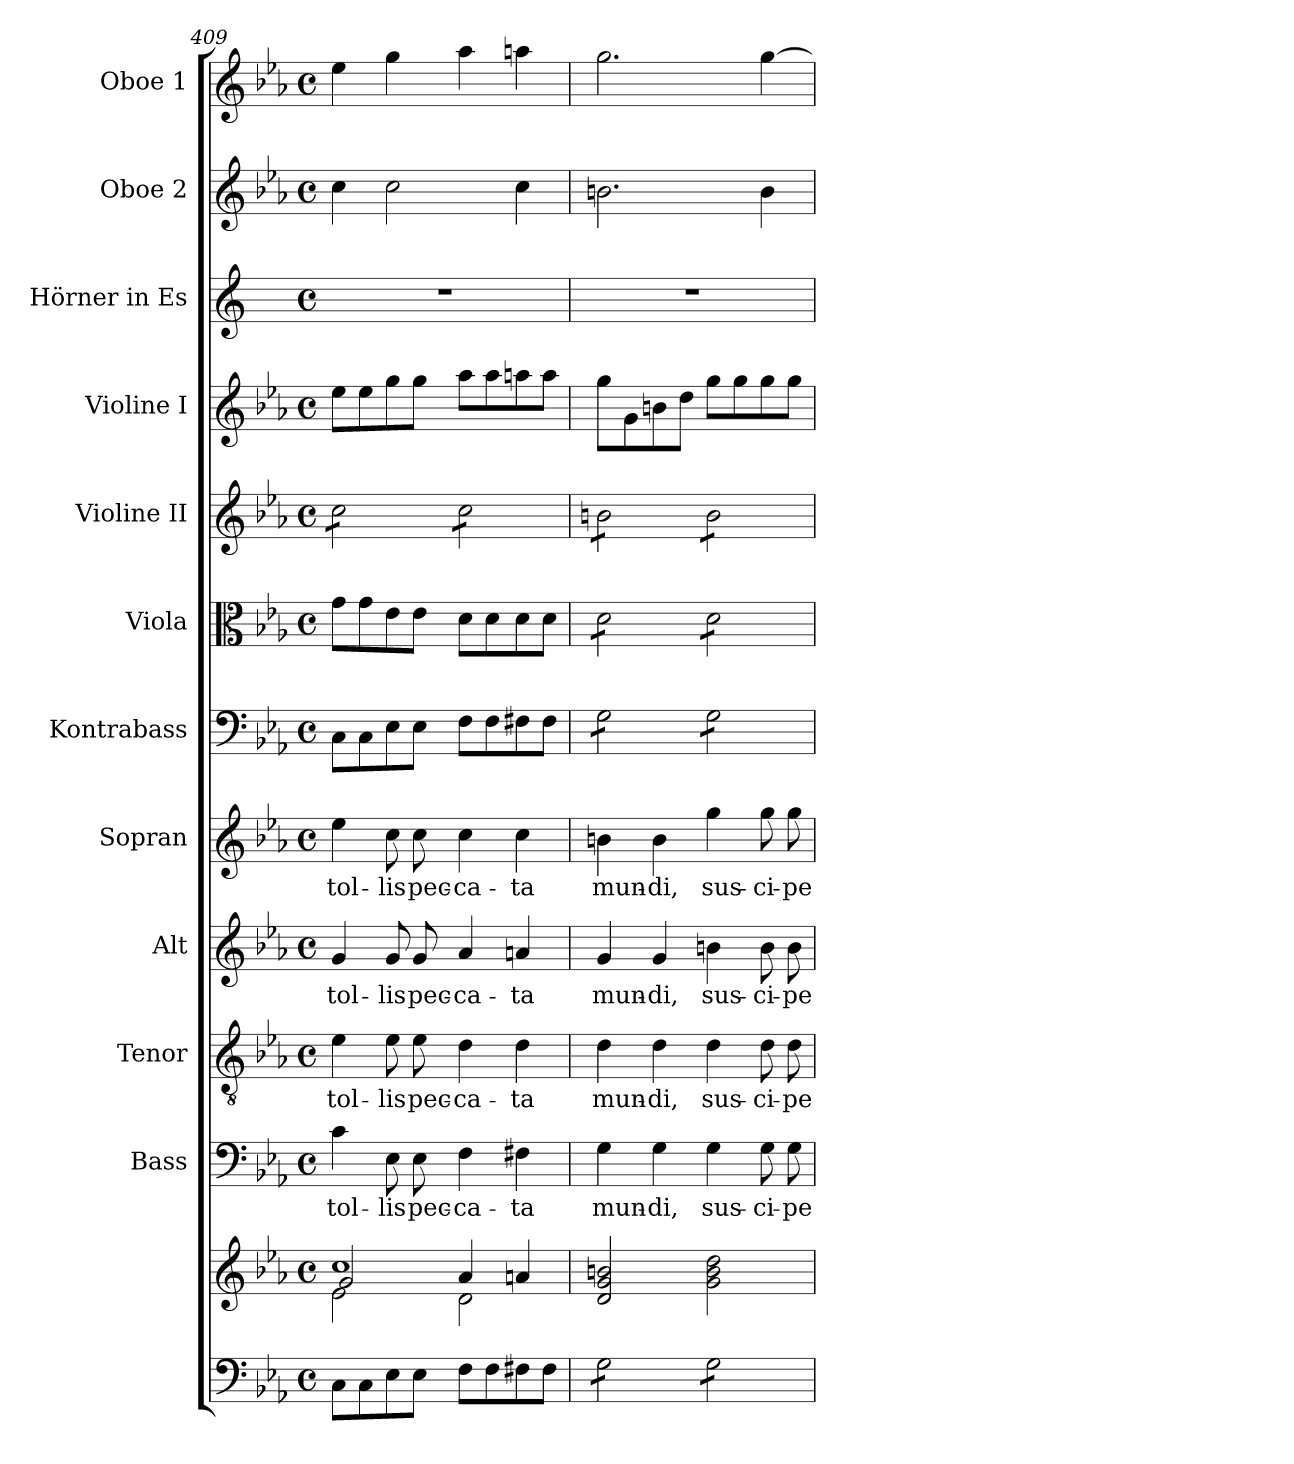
**kern	**kern	**kern	**text	**kern	**text	**kern	**text	**kern	**text	**kern	**kern	**kern	**kern	**kern	**kern	**kern
*part12	*part12	*part11	*part11	*part10	*part10	*part9	*part9	*part8	*part8	*part7	*part6	*part5	*part4	*part3	*part2	*part1
*staff13	*staff12	*staff11	*staff11	*staff10	*staff10	*staff9	*staff9	*staff8	*staff8	*staff7	*staff6	*staff5	*staff4	*staff3	*staff2	*staff1
*	*	*I"Bass	*	*I"Tenor	*	*I"Alt	*	*I"Sopran	*	*I"Kontrabass	*I"Viola	*I"Violine II	*I"Violine I	*I"Hörner in Es	*I"Oboe 2	*I"Oboe 1
*	*	*I'B.	*	*I'T.	*	*I'A.	*	*I'S.	*	*I'Kb.	*I'Vla.	*I'Vl. II	*I'Vl. I	*	*I'Ob. 2	*I'Ob. 1
*clefF4	*clefG2	*clefF4	*	*clefGv2	*	*clefG2	*	*clefG2	*	*clefF4	*clefC3	*clefG2	*clefG2	*clefG2	*clefG2	*clefG2
*	*	*	*	*	*	*	*	*	*	*ITrd7c12	*	*	*	*ITrd5c9	*	*
*k[b-e-a-]	*k[b-e-a-]	*k[b-e-a-]	*	*k[b-e-a-]	*	*k[b-e-a-]	*	*k[b-e-a-]	*	*k[b-e-a-]	*k[b-e-a-]	*k[b-e-a-]	*k[b-e-a-]	*k[b-e-a-]	*k[b-e-a-]	*k[b-e-a-]
*E-:	*E-:	*E-:	*	*E-:	*	*E-:	*	*E-:	*	*E-:	*E-:	*E-:	*E-:	*E-:	*E-:	*E-:
*M4/4	*M4/4	*M4/4	*	*M4/4	*	*M4/4	*	*M4/4	*	*M4/4	*M4/4	*M4/4	*M4/4	*M4/4	*M4/4	*M4/4
*met(c)	*met(c)	*met(c)	*	*met(c)	*	*met(c)	*	*met(c)	*	*met(c)	*met(c)	*met(c)	*met(c)	*met(c)	*met(c)	*met(c)
=409	=409	=409	=409	=409	=409	=409	=409	=409	=409	=409	=409	=409	=409	=409	=409	=409
*	*^	*	*	*	*	*	*	*	*	*	*	*	*	*	*	*
*	*	*^	*	*	*	*	*	*	*	*	*	*	*	*	*	*	*
!	!	!	!	!	!LO:LY:b	!	!LO:LY:b	!	!LO:LY:b	!	!LO:LY:b	!	!	!	!	!	!	!
*	*	*	*	*	*	*	*	*	*	*	*	*	*	*tremolo	*	*	*	*
8C\L	1cc	2e-\	2g/	4c\	tol-	4e-\	tol-	4g/	tol-	4ee-\	tol-	8CC\L	8g\L	8cc\L	8ee-\L	1r	4cc\	4ee-\
8C\	.	.	.	.	.	.	.	.	.	.	.	8CC\	8g\	8cc\	8ee-\	.	.	.
!	!	!	!	!	!LO:LY:b	!	!LO:LY:b	!	!LO:LY:b	!	!LO:LY:b	!	!	!	!	!	!	!
8E-\	.	.	.	8E-\	-lis	8e-\	-lis	8g/	-lis	8cc\	-lis	8EE-\	8e-\	8cc\	8gg\	.	2cc\	4gg\
!	!	!	!	!	!LO:LY:b	!	!LO:LY:b	!	!LO:LY:b	!	!LO:LY:b	!	!	!	!	!	!	!
8E-\J	.	.	.	8E-\	pec-	8e-\	pec-	8g/	pec-	8cc\	pec-	8EE-\J	8e-\J	8cc\J	8gg\J	.	.	.
!	!	!	!	!	!LO:LY:b	!	!LO:LY:b	!	!LO:LY:b	!	!LO:LY:b	!	!	!	!	!	!	!
8F\L	.	2d\	4a-/	4F\	-ca-	4d\	-ca-	4a-/	-ca-	4cc\	-ca-	8FF\L	8d\L	8cc\L	8aa-\L	.	.	4aa-\
8F\	.	.	.	.	.	.	.	.	.	.	.	8FF\	8d\	8cc\	8aa-\	.	.	.
!	!	!	!	!	!LO:LY:b	!	!LO:LY:b	!	!LO:LY:b	!	!LO:LY:b	!	!	!	!	!	!	!
8F#X\	.	.	4an/	4F#X\	-ta	4d\	-ta	4an/	-ta	4cc\	-ta	8FF#X\	8d\	8cc\	8aan\	.	4cc\	4aan\
8F#\J	.	.	.	.	.	.	.	.	.	.	.	8FF#\J	8d\J	8cc\J	8aa\J	.	.	.
*	*v	*v	*v	*	*	*	*	*	*	*	*	*	*	*	*	*	*	*
!!LO:PB:g=z
=410	=410	=410	=410	=410	=410	=410	=410	=410	=410	=410	=410	=410	=410	=410	=410	=410
!	!	!	!LO:LY:b	!	!LO:LY:b	!	!LO:LY:b	!	!LO:LY:b	!	!	!	!	!	!	!
*tremolo	*	*	*	*	*	*	*	*	*	*	*	*	*	*	*	*
*	*	*	*	*	*	*	*	*	*	*tremolo	*	*	*	*	*	*
*	*	*	*	*	*	*	*	*	*	*	*tremolo	*	*	*	*	*
8G\L	2d/ 2g/ 2bn/	4G\	mun-	4d\	mun-	4g/	mun-	4bn\	mun-	8GG\L	8d\L	8bn\L	8gg\L	1r	2.bn\	2.gg\
8G\	.	.	.	.	.	.	.	.	.	8GG\	8d\	8bn\	8g\	.	.	.
!	!	!	!LO:LY:b	!	!LO:LY:b	!	!LO:LY:b	!	!LO:LY:b	!	!	!	!	!	!	!
8G\	.	4G\	-di,	4d\	-di,	4g/	-di,	4b\	-di,	8GG\	8d\	8bn\	8bn\	.	.	.
8G\J	.	.	.	.	.	.	.	.	.	8GG\J	8d\J	8bn\J	8dd\J	.	.	.
!	!	!	!LO:LY:b	!	!LO:LY:b	!	!LO:LY:b	!	!LO:LY:b	!	!	!	!	!	!	!
8G\L	2g\ 2b\ 2dd\	4G\	sus-	4d\	sus-	4bn\	sus-	4gg\	sus-	8GG\L	8d\L	8b\L	8gg\L	.	.	.
8G\	.	.	.	.	.	.	.	.	.	8GG\	8d\	8b\	8gg\	.	.	.
!	!	!	!LO:LY:b	!	!LO:LY:b	!	!LO:LY:b	!	!LO:LY:b	!	!	!	!	!	!	!
8G\	.	8G\	-ci-	8d\	-ci-	8b\	-ci-	8gg\	-ci-	8GG\	8d\	8b\	8gg\	.	4b\	[4gg\
!	!	!	!LO:LY:b	!	!LO:LY:b	!	!LO:LY:b	!	!LO:LY:b	!	!	!	!	!	!	!
8G\J	.	8G\	-pe	8d\	-pe	8b\	-pe	8gg\	-pe	8GG\J	8d\J	8b\J	8gg\J	.	.	.
*	*	*	*	*	*	*	*	*	*	*	*	*Xtremolo	*	*	*	*
*	*	*	*	*	*	*	*	*	*	*	*Xtremolo	*	*	*	*	*
*	*	*	*	*	*	*	*	*	*	*Xtremolo	*	*	*	*	*	*
*Xtremolo	*	*	*	*	*	*	*	*	*	*	*	*	*	*	*	*
=	=	=	=	=	=	=	=	=	=	=	=	=	=	=	=	=
*-	*-	*-	*-	*-	*-	*-	*-	*-	*-	*-	*-	*-	*-	*-	*-	*-
